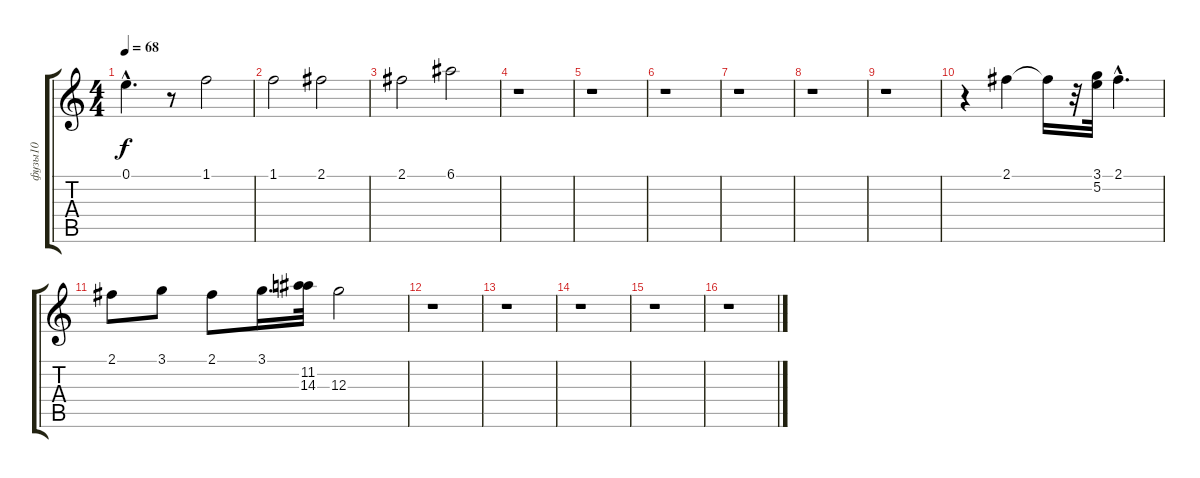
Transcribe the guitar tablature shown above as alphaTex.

\track ("фузы10" "фузы10") {instrument distortionguitar}
\staff {score tabs}
\tuning (E4 B3 G3 D3 A2 E2) {hide}
\ts (4 4)
\tempo 68
\clef g2
\ks c
0.1{hac t}.4{d dy f} r.8 1.1.2 |
1.1.2 2.1.2 |
2.1.2 6.1.2 |
r.1 |
r.1 |
r.1 |
r.1 |
r.1 |
r.1 |
r.4 2.1.4 2.1{t}.16 r.32 (3.1 5.2).32 2.1{hac}.4{d} |
2.1.8 3.1.8 2.1.8 3.1.16{d} (11.2 14.3).32 12.3.2 |
r.1 |
r.1 |
r.1 |
r.1 |
r.1
